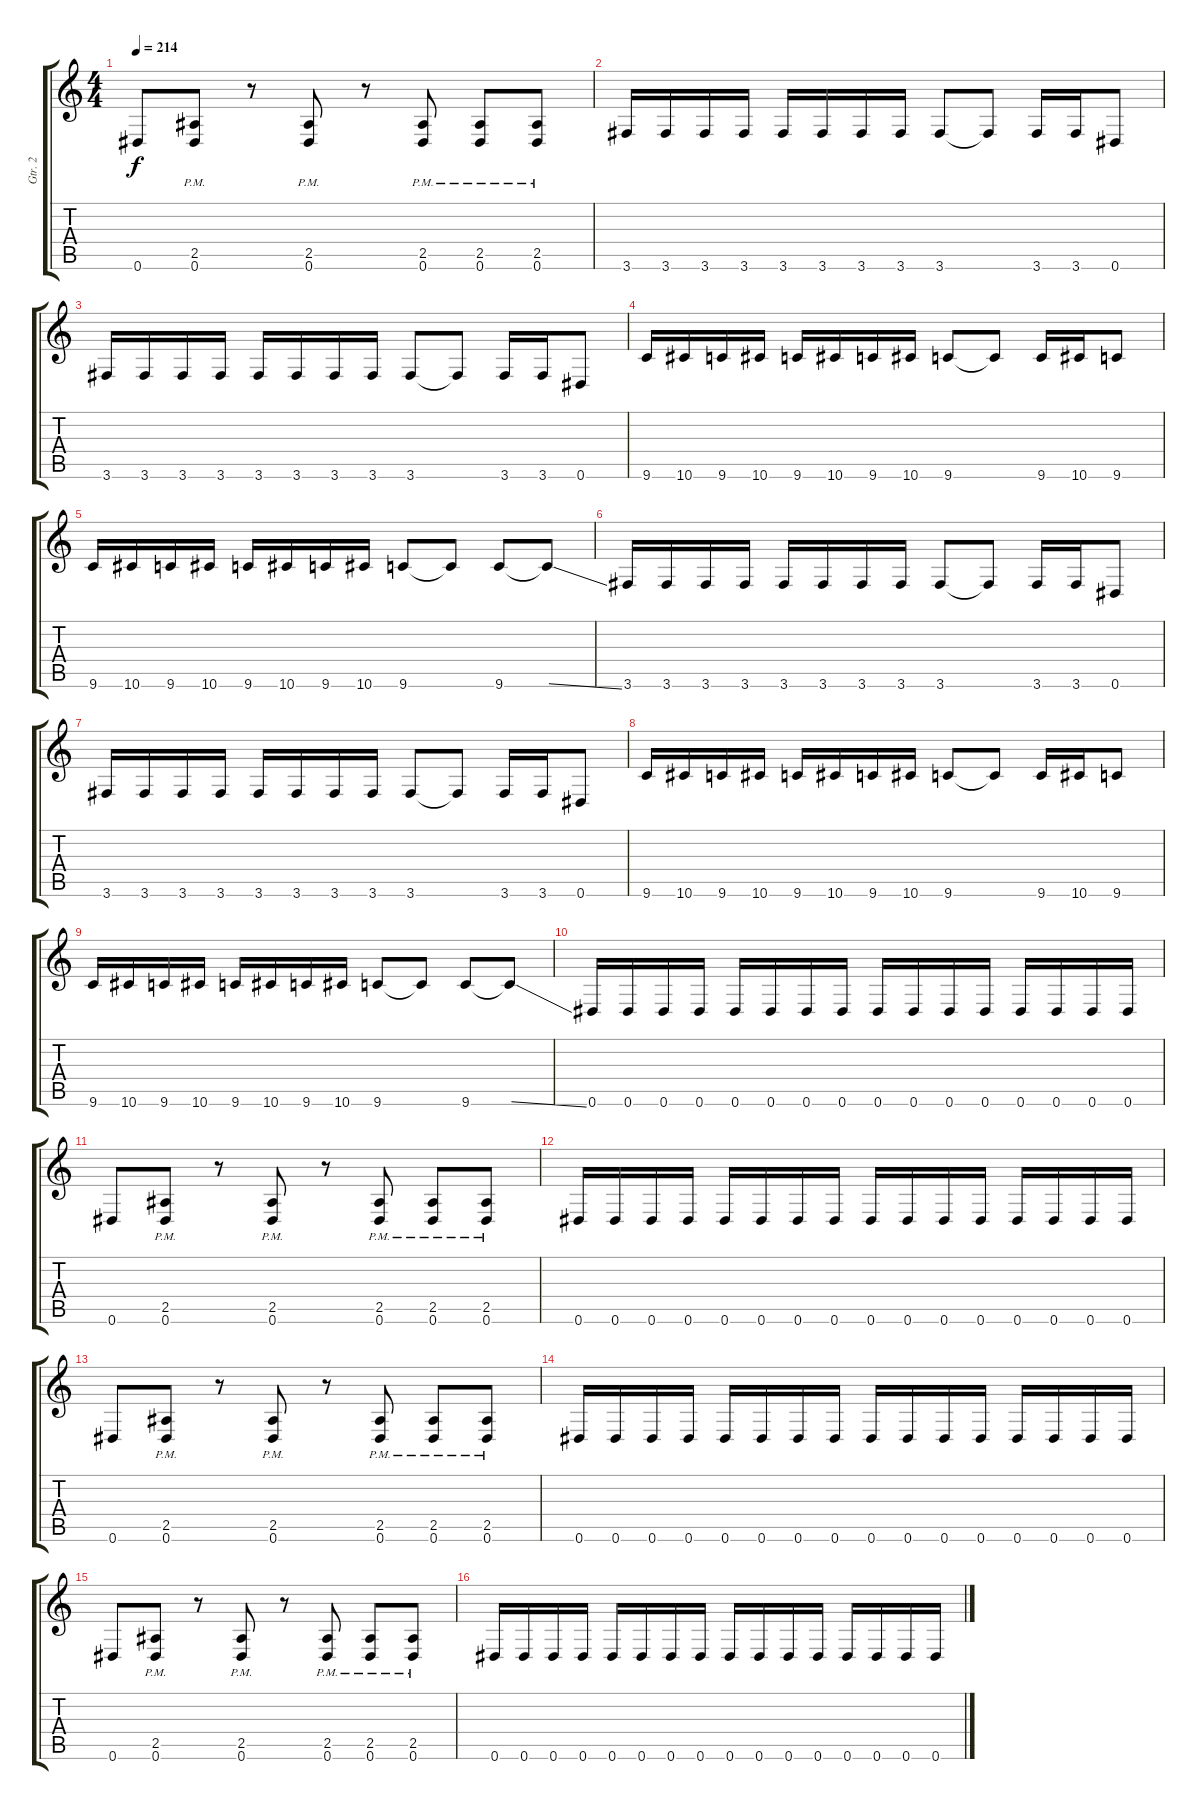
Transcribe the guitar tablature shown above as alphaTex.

\track ("Gtr. 2" "Gtr. 2") {instrument overdrivenguitar}
\staff {score tabs}
\tuning (Eb4 Bb3 Gb3 Db3 Ab2 Eb2) {hide}
\ts (4 4)
\tempo 214
\clef g2
\ks c
0.6.8{dy f} (2.5{pm} 0.6{pm}).8 r.8 (2.5{pm} 0.6{pm}).8 r.8 (2.5{pm} 0.6{pm}).8 (2.5{pm} 0.6{pm}).8 (2.5{pm} 0.6{pm}).8 |
3.6.16 3.6.16 3.6.16 3.6.16 3.6.16 3.6.16 3.6.16 3.6.16 3.6.8 3.6{t}.8 3.6.16 3.6.16 0.6.8 |
3.6.16 3.6.16 3.6.16 3.6.16 3.6.16 3.6.16 3.6.16 3.6.16 3.6.8 3.6{t}.8 3.6.16 3.6.16 0.6.8 |
9.6.16 10.6.16 9.6.16 10.6.16 9.6.16 10.6.16 9.6.16 10.6.16 9.6.8 9.6{t}.8 9.6.16 10.6.16 9.6.8 |
9.6.16 10.6.16 9.6.16 10.6.16 9.6.16 10.6.16 9.6.16 10.6.16 9.6.8 9.6{t}.8 9.6.8 9.6{ss t}.8 |
3.6.16 3.6.16 3.6.16 3.6.16 3.6.16 3.6.16 3.6.16 3.6.16 3.6.8 3.6{t}.8 3.6.16 3.6.16 0.6.8 |
3.6.16 3.6.16 3.6.16 3.6.16 3.6.16 3.6.16 3.6.16 3.6.16 3.6.8 3.6{t}.8 3.6.16 3.6.16 0.6.8 |
9.6.16 10.6.16 9.6.16 10.6.16 9.6.16 10.6.16 9.6.16 10.6.16 9.6.8 9.6{t}.8 9.6.16 10.6.16 9.6.8 |
9.6.16 10.6.16 9.6.16 10.6.16 9.6.16 10.6.16 9.6.16 10.6.16 9.6.8 9.6{t}.8 9.6.8 9.6{ss t}.8 |
0.6.16 0.6.16 0.6.16 0.6.16 0.6.16 0.6.16 0.6.16 0.6.16 0.6.16 0.6.16 0.6.16 0.6.16 0.6.16 0.6.16 0.6.16 0.6.16 |
0.6.8 (2.5{pm} 0.6{pm}).8 r.8 (2.5{pm} 0.6{pm}).8 r.8 (2.5{pm} 0.6{pm}).8 (2.5{pm} 0.6{pm}).8 (2.5{pm} 0.6{pm}).8 |
0.6.16 0.6.16 0.6.16 0.6.16 0.6.16 0.6.16 0.6.16 0.6.16 0.6.16 0.6.16 0.6.16 0.6.16 0.6.16 0.6.16 0.6.16 0.6.16 |
0.6.8 (2.5{pm} 0.6{pm}).8 r.8 (2.5{pm} 0.6{pm}).8 r.8 (2.5{pm} 0.6{pm}).8 (2.5{pm} 0.6{pm}).8 (2.5{pm} 0.6{pm}).8 |
0.6.16 0.6.16 0.6.16 0.6.16 0.6.16 0.6.16 0.6.16 0.6.16 0.6.16 0.6.16 0.6.16 0.6.16 0.6.16 0.6.16 0.6.16 0.6.16 |
0.6.8 (2.5{pm} 0.6{pm}).8 r.8 (2.5{pm} 0.6{pm}).8 r.8 (2.5{pm} 0.6{pm}).8 (2.5{pm} 0.6{pm}).8 (2.5{pm} 0.6{pm}).8 |
0.6.16 0.6.16 0.6.16 0.6.16 0.6.16 0.6.16 0.6.16 0.6.16 0.6.16 0.6.16 0.6.16 0.6.16 0.6.16 0.6.16 0.6.16 0.6.16
